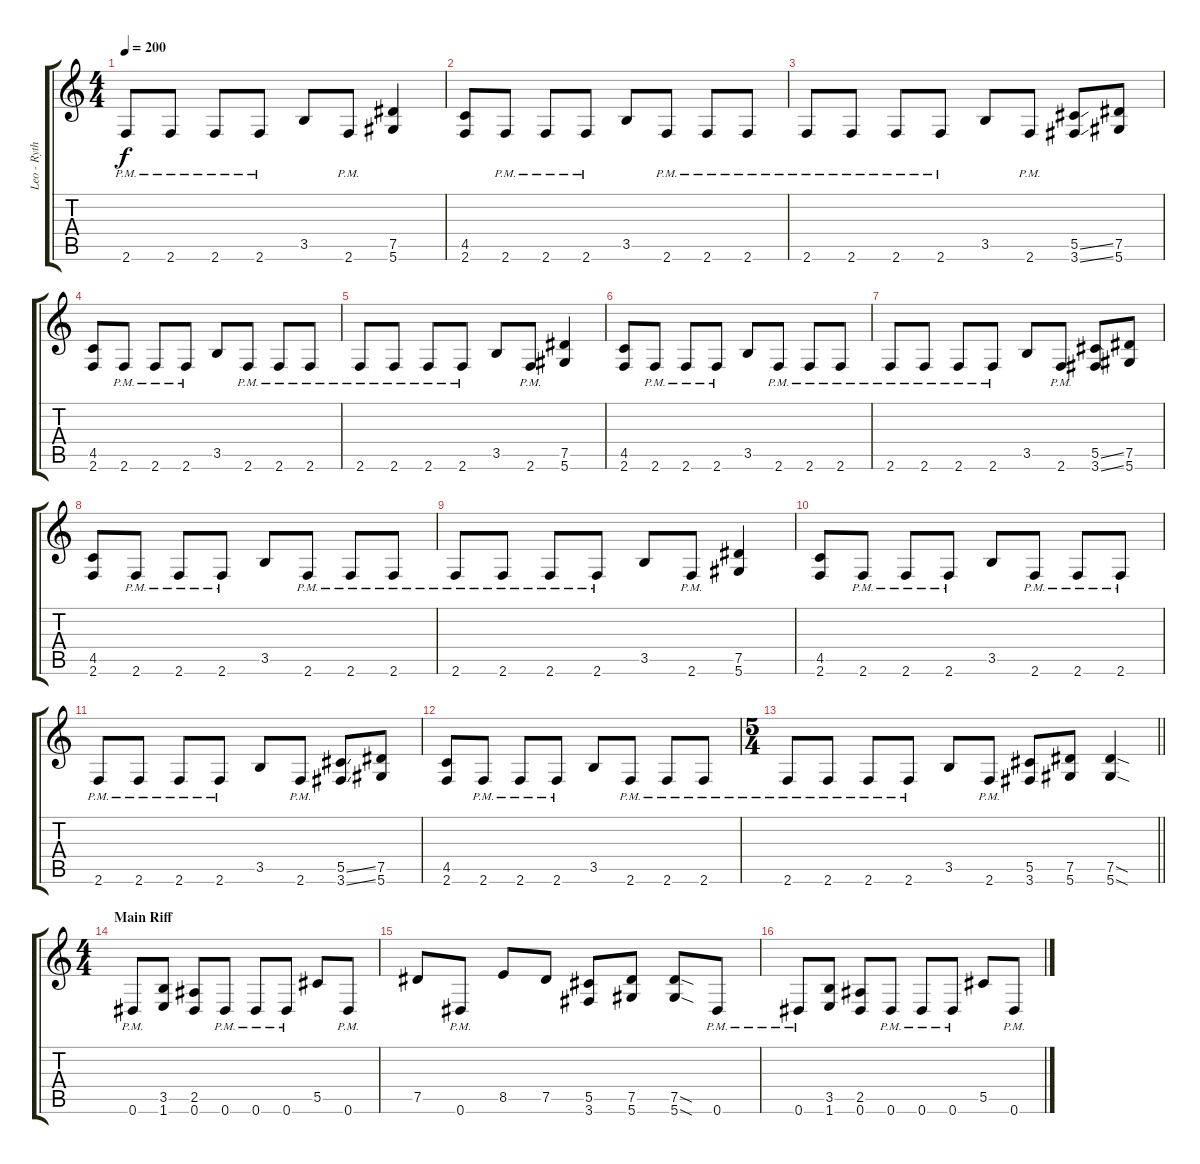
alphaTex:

\track ("Leo - Rythym Guitar" "Leo - Ryth") {instrument distortionguitar}
\staff {score tabs}
\tuning (Eb4 Bb3 Gb3 Db3 Ab2 Eb2) {hide}
\ts (4 4)
\tempo 200
\clef g2
\ks c
2.6{pm}.8{dy f} 2.6{pm}.8 2.6{pm}.8 2.6{pm}.8 3.5.8 2.6{pm}.8 (7.5 5.6).4 |
(4.5 2.6).8 2.6{pm}.8 2.6{pm}.8 2.6{pm}.8 3.5.8 2.6{pm}.8 2.6{pm}.8 2.6{pm}.8 |
2.6{pm}.8 2.6{pm}.8 2.6{pm}.8 2.6{pm}.8 3.5.8 2.6{pm}.8 (5.5{ss} 3.6{ss}).8 (7.5 5.6).8 |
(4.5 2.6).8 2.6{pm}.8 2.6{pm}.8 2.6{pm}.8 3.5.8 2.6{pm}.8 2.6{pm}.8 2.6{pm}.8 |
2.6{pm}.8 2.6{pm}.8 2.6{pm}.8 2.6{pm}.8 3.5.8 2.6{pm}.8 (7.5 5.6).4 |
(4.5 2.6).8 2.6{pm}.8 2.6{pm}.8 2.6{pm}.8 3.5.8 2.6{pm}.8 2.6{pm}.8 2.6{pm}.8 |
2.6{pm}.8 2.6{pm}.8 2.6{pm}.8 2.6{pm}.8 3.5.8 2.6{pm}.8 (5.5{ss} 3.6{ss}).8 (7.5 5.6).8 |
(4.5 2.6).8 2.6{pm}.8 2.6{pm}.8 2.6{pm}.8 3.5.8 2.6{pm}.8 2.6{pm}.8 2.6{pm}.8 |
2.6{pm}.8 2.6{pm}.8 2.6{pm}.8 2.6{pm}.8 3.5.8 2.6{pm}.8 (7.5 5.6).4 |
(4.5 2.6).8 2.6{pm}.8 2.6{pm}.8 2.6{pm}.8 3.5.8 2.6{pm}.8 2.6{pm}.8 2.6{pm}.8 |
2.6{pm}.8 2.6{pm}.8 2.6{pm}.8 2.6{pm}.8 3.5.8 2.6{pm}.8 (5.5{ss} 3.6{ss}).8 (7.5 5.6).8 |
(4.5 2.6).8 2.6{pm}.8 2.6{pm}.8 2.6{pm}.8 3.5.8 2.6{pm}.8 2.6{pm}.8 2.6{pm}.8 |
\ts (5 4)
\barLineRight lightlight
2.6{pm}.8 2.6{pm}.8 2.6{pm}.8 2.6{pm}.8 3.5.8 2.6{pm}.8 (5.5 3.6).8 (7.5 5.6).8 (7.5{sod} 5.6{sod}).4 |
\ts (4 4)
\section ("" "Main Riff")
0.6{pm}.8 (3.5 1.6).8 (2.5 0.6).8 0.6{pm}.8 0.6{pm}.8 0.6{pm}.8 5.5.8 0.6{pm}.8 |
7.5.8 0.6{pm}.8 8.5.8 7.5.8 (5.5 3.6).8 (7.5 5.6).8 (7.5{sod} 5.6{sod}).8 0.6{pm}.8 |
0.6{pm}.8 (3.5 1.6).8 (2.5 0.6).8 0.6{pm}.8 0.6{pm}.8 0.6{pm}.8 5.5.8 0.6{pm}.8
